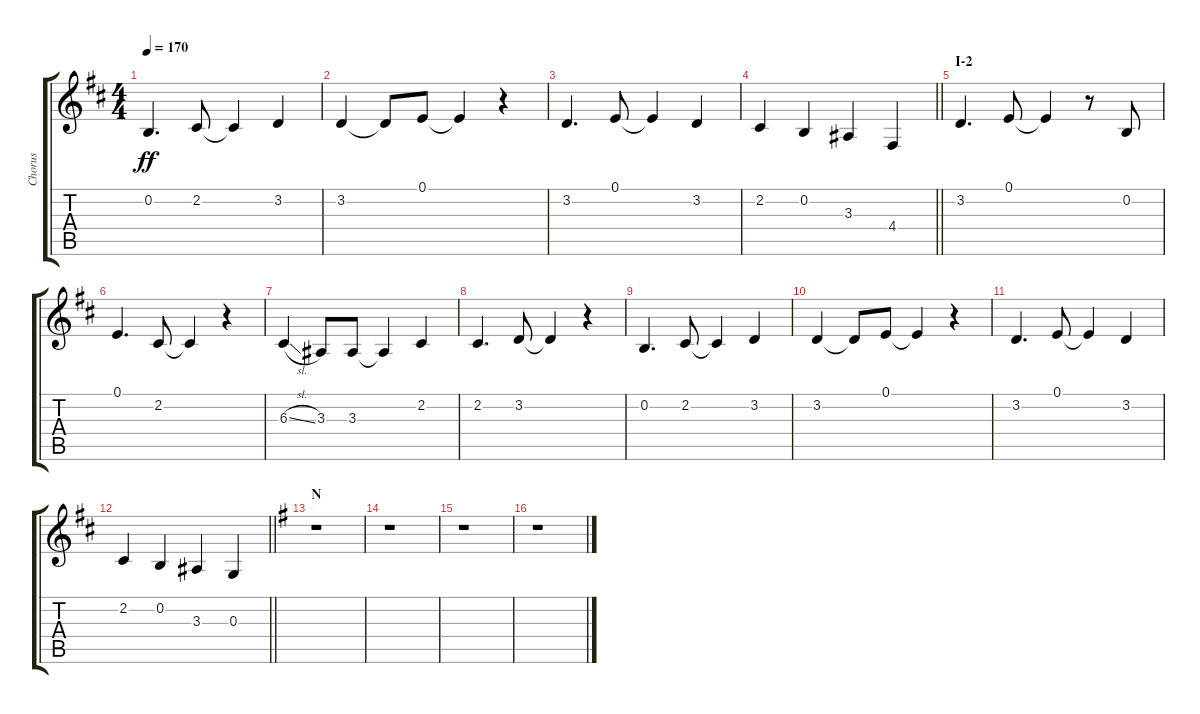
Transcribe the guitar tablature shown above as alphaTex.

\track ("Chorus" "Chorus") {instrument voiceoohs}
\staff {score tabs}
\tuning (E4 B3 G3 D3 A2 E2) {hide}
\ts (4 4)
\tempo 170
\clef g2
\ks d
0.2.4{d dy ff} 2.2.8 2.2{t}.4 3.2.4 |
3.2.4 3.2{t}.8 0.1.8 0.1{t}.4 r.4 |
3.2.4{d} 0.1.8 0.1{t}.4 3.2.4 |
\barLineRight lightlight
2.2.4 0.2.4 3.3.4 4.4.4 |
\section ("" "I-2")
3.2.4{d} 0.1.8 0.1{t}.4 r.8 0.2.8 |
0.1.4{d} 2.2.8 2.2{t}.4 r.4 |
6.3{sl}.4 3.3.8 3.3.8 3.3{t}.4 2.2.4 |
2.2.4{d} 3.2.8 3.2{t}.4 r.4 |
0.2.4{d} 2.2.8 2.2{t}.4 3.2.4 |
3.2.4 3.2{t}.8 0.1.8 0.1{t}.4 r.4 |
3.2.4{d} 0.1.8 0.1{t}.4 3.2.4 |
\barLineRight lightlight
2.2.4 0.2.4 3.3.4 0.3.4 |
\section ("" "N")
\ks g
r.1 |
r.1 |
r.1 |
r.1
